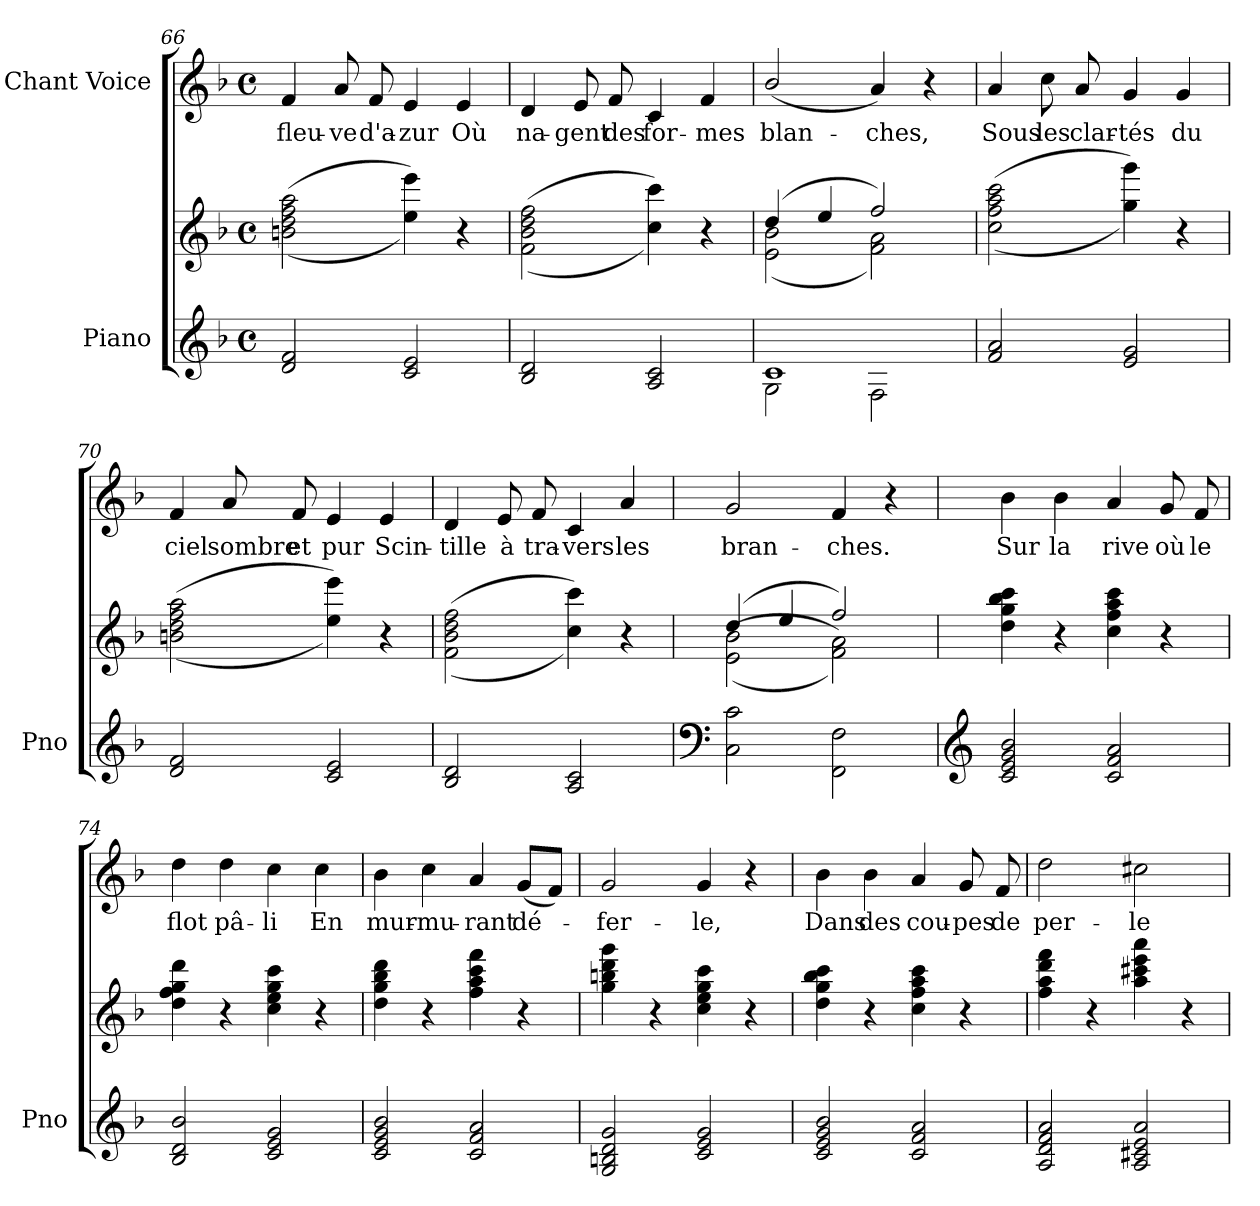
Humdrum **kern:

**kern	**kern	**dynam	**kern	**text	**dynam
*part2	*part2	*part2	*part1	*part1	*part1
*staff3	*staff2	*staff2/3	*staff1	*staff1	*staff1
*I"Piano	*	*	*I"Chant Voice	*	*
*I'Pno	*	*	*	*	*
*clefG2	*clefG2	*	*clefG2	*	*
*k[b-]	*k[b-]	*	*k[b-]	*	*
*M4/4	*M4/4	*	*M4/4	*	*
*met(c)	*met(c)	*	*met(c)	*	*
=66	=66	=66	=66	=66	=66
!	!	!	!	!LO:LY:b	!
2d/ 2f/	((<2bn\ 2dd\ 2ff\ 2aa\	.	4f/	fleu-	.
!	!	!	!	!LO:LY:b	!
.	.	.	8a/	-ve	.
!	!	!	!	!LO:LY:b	!
.	.	.	8f/	d'a-	.
!	!	!	!	!LO:LY:b	!
2c/ 2e/	4ee\ 4eee\))	.	4e/	-zur	.
!	!	!	!	!LO:LY:b	!
.	4r	.	4e/	Où	.
=67	=67	=67	=67	=67	=67
!	!	!	!	!LO:LY:b	!
2B-/ 2d/	((<2f\ 2b-\ 2dd\ 2ff\	.	4d/	na-	.
!	!	!	!	!LO:LY:b	!
.	.	.	8e/	-gent	.
!	!	!	!	!LO:LY:b	!
.	.	.	8f/	des	.
!	!	!	!	!LO:LY:b	!
2A/ 2c/	4cc\ 4ccc\))	.	4c/	for-	.
!	!	!	!	!LO:LY:b	!
.	4r	.	4f/	-mes	.
=68	=68	=68	=68	=68	=68
*^	*^	*	*	*	*
!	!	!	!	!	!	!LO:LY:b	!
1c	2G\	(4dd/	(2e\ 2b-\	.	(2b-/	blan-	.
.	.	4ee/	.	.	.	.	.
!	!	!	!	!	!	!LO:LY:b	!
.	2F\	2ff/)	2f\ 2a\)	.	4a/)	-ches,	.
.	.	.	.	.	4r	.	.
*v	*v	*	*	*	*	*	*
*	*v	*v	*	*	*	*
=69	=69	=69	=69	=69	=69
!	!	!LO:DY:b	!	!LO:LY:b	!
!	!	!LO:DY:n=1:b	!	!	!
2f/ 2a/	((<2cc\ 2ff\ 2aa\ 2ccc\	other-dynamics pp	4a/	Sous	.
!	!	!	!	!LO:LY:b	!
.	.	.	8cc\	les	.
!	!	!	!	!LO:LY:b	!
.	.	.	8a/	clar-	.
!	!	!	!	!LO:LY:b	!
2e/ 2g/	4gg\ 4ggg\))	.	4g/	-tés	.
!	!	!	!	!LO:LY:b	!
.	4r	.	4g/	du	.
!!LO:PB:g=z
=70	=70	=70	=70	=70	=70
!	!	!	!	!LO:LY:b	!
2d/ 2f/	((<2bn\ 2dd\ 2ff\ 2aa\	.	4f/	ciel	.
!	!	!	!	!LO:LY:b	!
.	.	.	8a/	sombre	.
!	!	!	!	!LO:LY:b	!
.	.	.	8f/	et	.
!	!	!	!	!LO:LY:b	!
2c/ 2e/	4ee\ 4eee\))	.	4e/	pur	.
!	!	!	!	!LO:LY:b	!
.	4r	.	4e/	Scin-	.
=71	=71	=71	=71	=71	=71
!	!	!	!	!LO:LY:b	!
2B-/ 2d/	((<2f\ 2b-\ 2dd\ 2ff\	.	4d/	-tille	.
!	!	!	!	!LO:LY:b	!
.	.	.	8e/	à	.
!	!	!	!	!LO:LY:b	!
.	.	.	8f/	tra-	.
!	!	!	!	!LO:LY:b	!
2A/ 2c/	4cc\ 4ccc\))	.	4c/	-vers	.
!	!	!	!	!LO:LY:b	!
.	4r	.	4a/	les	.
=72	=72	=72	=72	=72	=72
*clefF4	*	*	*	*	*
*	*^	*	*	*	*
!	!	!	!	!	!LO:LY:b	!
2C\ 2c\	(4dd/	((2e\ 2b-\	.	2g/	bran-	.
.	4ee/	.	.	.	.	.
!	!	!	!	!	!LO:LY:b	!
2FF\ 2F\	2ff/)	2f\ 2a\))	.	4f/	-ches.	.
.	.	.	.	4r	.	.
*	*v	*v	*	*	*	*
=73	=73	=73	=73	=73	=73
*clefG2	*	*	*	*	*
!	!	!LO:DY:b	!	!LO:LY:b	!
!	!	!LO:DY:n=1:b	!	!	!LO:DY:a
!	!	!	!	!	!LO:DY:n=1:a
2c/ 2e/ 2g/ 2b-/	4dd\ 4gg\ 4bb-\ 4ccc\	other-dynamics p	4b-\	Sur	other-dynamics p
!	!	!	!	!LO:LY:b	!
.	4r	.	4b-\	la	.
!	!	!	!	!LO:LY:b	!
2c/ 2f/ 2a/	4cc\ 4ff\ 4aa\ 4ccc\	.	4a/	rive	.
!	!	!	!	!LO:LY:b	!
.	4r	.	8g/	où	.
!	!	!	!	!LO:LY:b	!
.	.	.	8f/	le	.
!!LO:PB:g=z
=74	=74	=74	=74	=74	=74
!	!	!	!	!LO:LY:b	!
2B-/ 2d/ 2b-/	4dd\ 4ff\ 4gg\ 4ddd\	.	4dd\	flot	.
!	!	!	!	!LO:LY:b	!
.	4r	.	4dd\	pâ-	.
!	!	!	!	!LO:LY:b	!
2c/ 2e/ 2g/	4cc\ 4ee\ 4gg\ 4ccc\	.	4cc\	-li	.
!	!	!	!	!LO:LY:b	!
.	4r	.	4cc\	En	.
=75	=75	=75	=75	=75	=75
!	!	!	!	!LO:LY:b	!
2c/ 2e/ 2g/ 2b-/	4dd\ 4gg\ 4bb-\ 4ddd\	.	4b-\	mur-	.
!	!	!	!	!LO:LY:b	!
.	4r	.	4cc\	-mu-	.
!	!	!	!	!LO:LY:b	!
2c/ 2f/ 2a/	4ff\ 4aa\ 4ccc\ 4fff\	.	4a/	-rant	.
!	!	!	!	!LO:LY:b	!
.	4r	.	(8g/L	dé-	.
.	.	.	8f/J)	.	.
=76	=76	=76	=76	=76	=76
!	!	!	!	!LO:LY:b	!
2G/ 2Bn/ 2d/ 2g/	4gg\ 4bbn\ 4ddd\ 4ggg\	.	2g/	-fer-	.
.	4r	.	.	.	.
!	!	!	!	!LO:LY:b	!
2c/ 2e/ 2g/	4cc\ 4ee\ 4gg\ 4ccc\	.	4g/	-le,	.
.	4r	.	4r	.	.
=77	=77	=77	=77	=77	=77
!	!	!LO:DY:b	!	!LO:LY:b	!
!	!	!LO:DY:n=1:b	!	!	!LO:DY:a
!	!	!	!	!	!LO:DY:n=1:a
2c/ 2e/ 2g/ 2b-/	4dd\ 4gg\ 4bb-\ 4ccc\	other-dynamics f	4b-\	Dans	other-dynamics p
!	!	!	!	!LO:LY:b	!
.	4r	.	4b-\	des	.
!	!	!	!	!LO:LY:b	!
2c/ 2f/ 2a/	4cc\ 4ff\ 4aa\ 4ccc\	.	4a/	cou-	.
!	!	!	!	!LO:LY:b	!
.	4r	.	8g/	-pes	.
!	!	!	!	!LO:LY:b	!
.	.	.	8f/	de	.
=78	=78	=78	=78	=78	=78
!	!	!	!	!LO:LY:b	!
2A/ 2d/ 2f/ 2a/	4ff\ 4aa\ 4ddd\ 4fff\	.	2dd\	per-	.
.	4r	.	.	.	.
!	!	!	!	!LO:LY:b	!
2A/ 2c#X/ 2e/ 2a/	4aa\ 4ccc#X\ 4eee\ 4aaa\	.	2cc#X\	-le	.
.	4r	.	.	.	.
=	=	=	=	=	=
*-	*-	*-	*-	*-	*-
